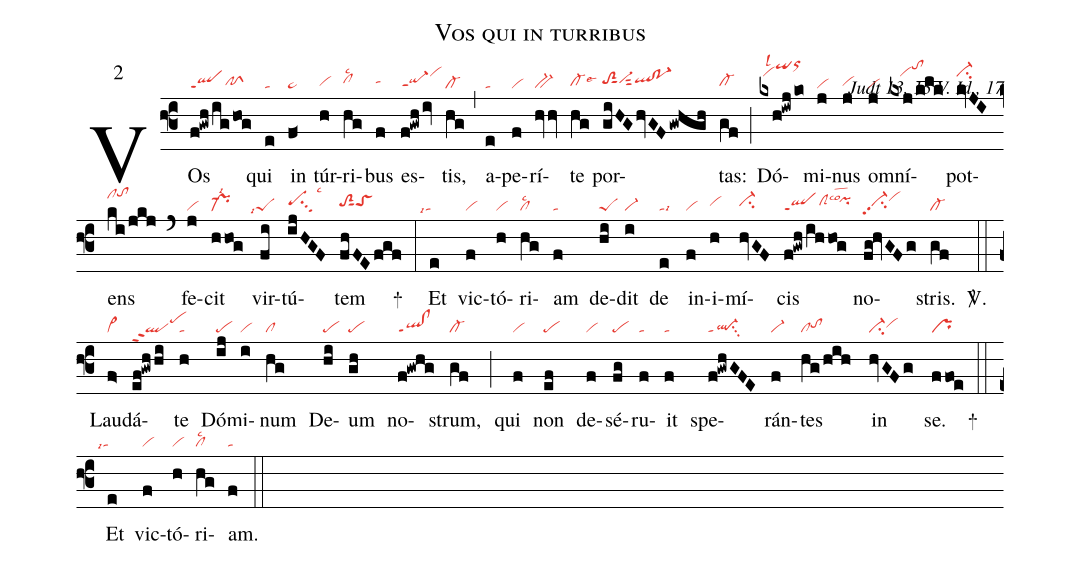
name: Vos qui in turribus;
commentary: Judt 13, 13 V. Id., 17;
mode: 2;
nabc-lines: 1;
%%
(f3)
VOs(f!gwh/ig/hog|qlppt1pfShg) qui(e|ta) in(f<|ta>) túr(h|vihg)ri(hg|clhhlsc2)bus(f|tahh) es(f!gwh/iv|qi-hhppt1vihk)tis,(hg|cl-) (,)
a(e|ta)pe(f|vi)rí(hvhv|bv-)te(hg|cl-hglse6) por(giHGhvGFgwhgh|toS2hhsut1vi-hhsut2qlhh!po-1hh)tas:(gf|cl-hg) (;)
Dó(kxh!iwj/ko|/vihklsl2qihnorhp)mi(j|vi)nus(j|vihg) om(j|vi)ní(kxj/klk|///vihktohn)pot(kvJI|ci-hk)ens(ki/jkj|clhktohl) (`)
fe(j|vi)cit(hhog|pr-lsi2) vir(fi|```peSlsi7)tú(ijHGF|pehhsu3lsc3)tem(fhFEfgf|toS2hhsut1toShh) +(:)
Et(e|```talsi7) vic(f|vi)tó(h|vi)ri(hg|cllsc2)am(f|ta) de(hi|peS)dit(i|vi-) de(e|talsi3) in(f|vi)i(h|vihh)mí(hvGF|ci-hh)cis(f!gwh/ihhog|qlppt1clShhlsco3```pihi) no(fg!hvGFg|vi-hhpp2su2vihj)stris.(gf|cl-) <sp>V/</sp>.(::)
Lau(f>|vi>)dá(ef!gwh/hi|qlppt2pehj)te(h|ta) Dó(ij|pe)mi(i|vi)num(hg|cl) De(hi|pe)um(gh|pe) no(f!gwhg|ql!clppt1)strum,(gf|cl-) (;)
qui(f|vi) non(ef|pe) de(f|vi)sé(fg|pe)ru(f|ta)it(f|ta) spe(f!gwhGFE|ql-ppt1su3)rán(f|vi-)tes(hg/hih|cltohh) in(hvGFg|ci-vihh) se.(ffoe|pr) +(::)
Et(e|```talsi7) vic(f|vi)tó(h|vi)ri(hg|cllsc2)am.(f|ta) (::)
